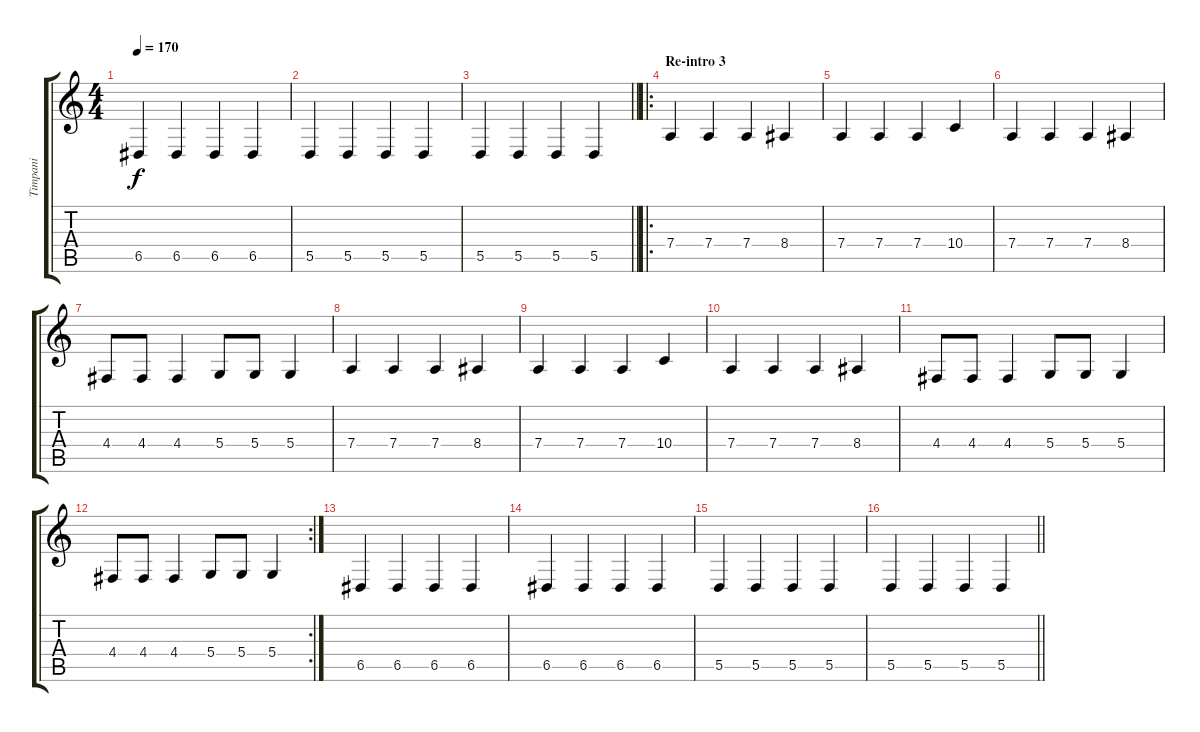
\track ("Timpani" "Timpani") {instrument timpani}
\staff {score tabs}
\tuning (E4 B3 G3 D3 A2 E2) {hide}
\ts (4 4)
\tempo 170
\clef g2
\ks c
6.5.4{dy f} 6.5.4 6.5.4 6.5.4 |
5.5.4 5.5.4 5.5.4 5.5.4 |
\barLineRight lightlight
5.5.4 5.5.4 5.5.4 5.5.4 |
\ro
\section ("" "Re-intro 3")
7.4.4 7.4.4 7.4.4 8.4.4 |
7.4.4 7.4.4 7.4.4 10.4.4 |
7.4.4 7.4.4 7.4.4 8.4.4 |
4.4.8 4.4.8 4.4.4 5.4.8 5.4.8 5.4.4 |
7.4.4 7.4.4 7.4.4 8.4.4 |
7.4.4 7.4.4 7.4.4 10.4.4 |
7.4.4 7.4.4 7.4.4 8.4.4 |
4.4.8 4.4.8 4.4.4 5.4.8 5.4.8 5.4.4 |
\rc 2
4.4.8 4.4.8 4.4.4 5.4.8 5.4.8 5.4.4 |
6.5.4 6.5.4 6.5.4 6.5.4 |
6.5.4 6.5.4 6.5.4 6.5.4 |
5.5.4 5.5.4 5.5.4 5.5.4 |
\barLineRight lightlight
5.5.4 5.5.4 5.5.4 5.5.4
